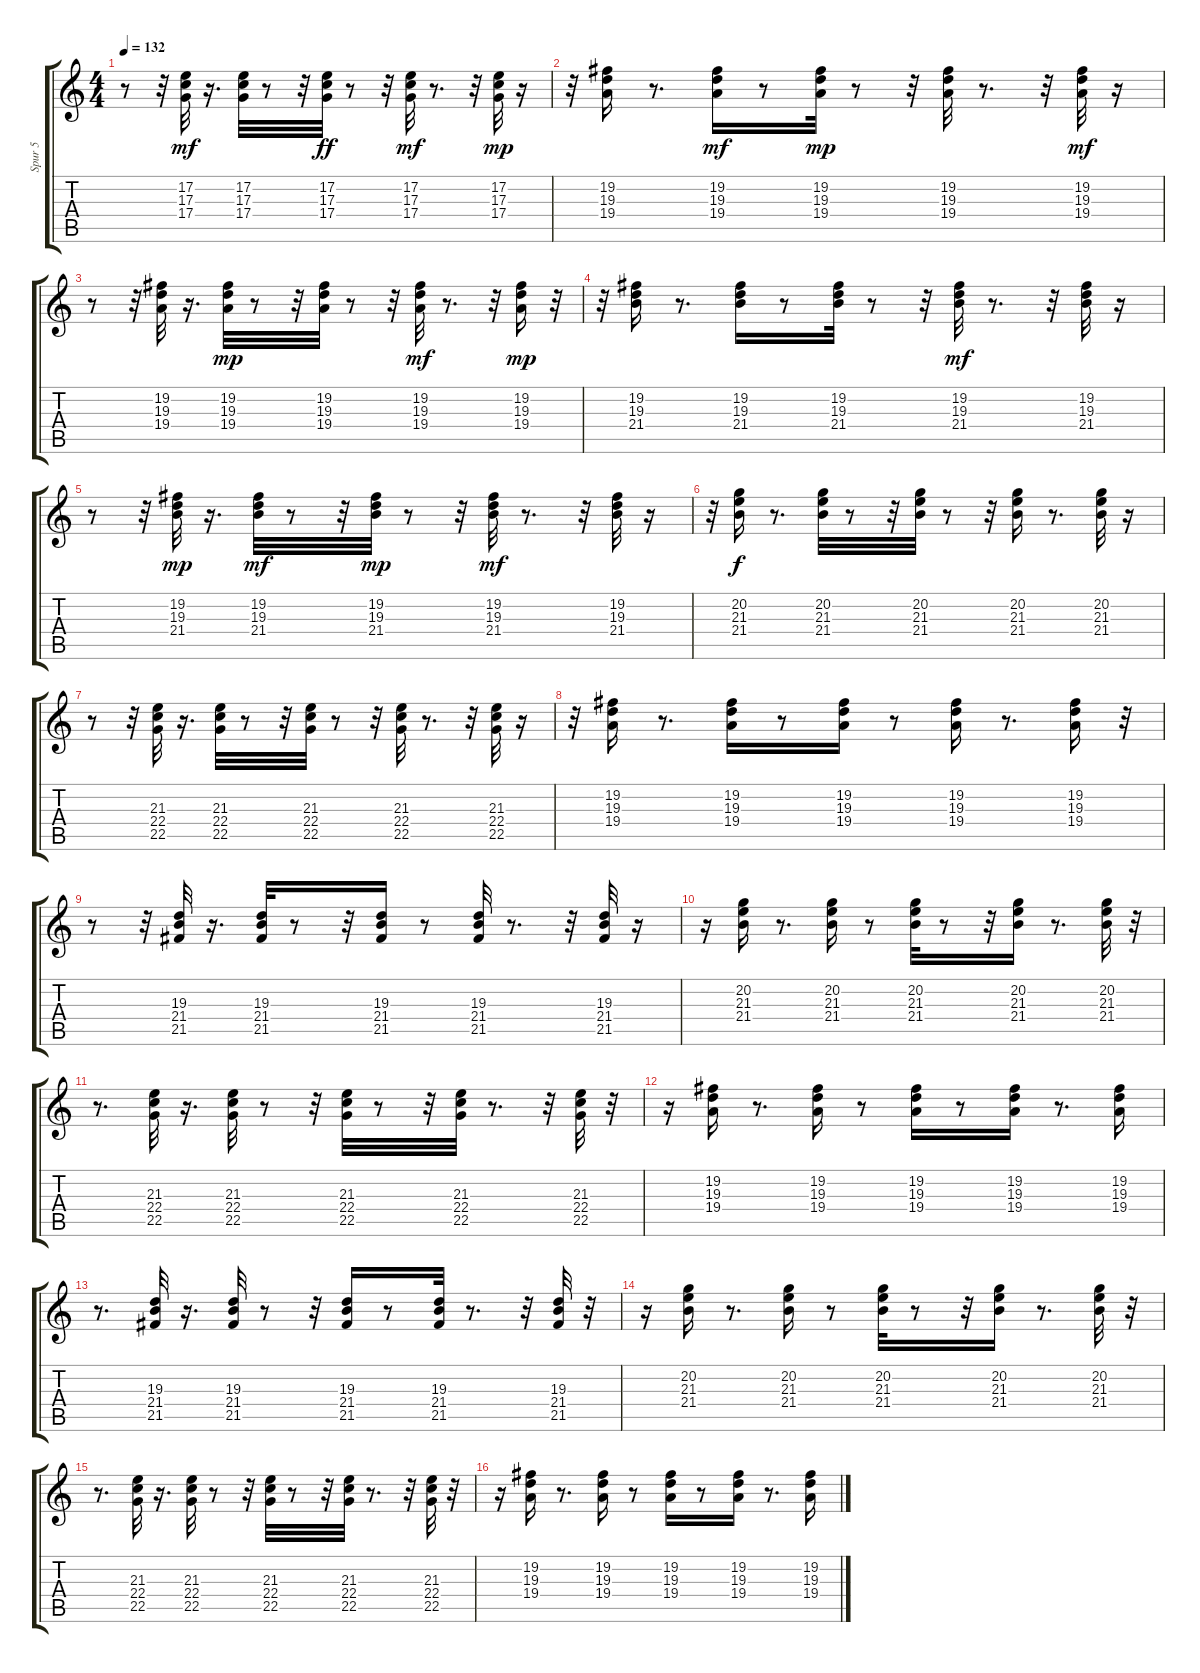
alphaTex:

\track ("Spur 5" "Spur 5") {instrument lead1square}
\staff {score tabs}
\tuning (E4 B3 G3 D3 A2 E2) {hide}
\ts (4 4)
\tempo 132
\clef g2
\ks c
r.8{dy mf} r.32 (17.2 17.3 17.4).32 r.16{d} (17.2 17.3 17.4).32 r.8 r.32 (17.2 17.3 17.4).32{dy ff} r.8 r.32 (17.2 17.3 17.4).32{dy mf} r.8{d} r.32 (17.2 17.3 17.4).32{dy mp} r.16 |
r.32 (19.2 19.3 19.4).16 r.8{d} (19.2 19.3 19.4).16{dy mf} r.8 (19.2 19.3 19.4).32{dy mp} r.8 r.32 (19.2 19.3 19.4).32 r.8{d} r.32 (19.2 19.3 19.4).32{dy mf} r.16 |
r.8 r.32 (19.2 19.3 19.4).32 r.16{d} (19.2 19.3 19.4).32{dy mp} r.8 r.32 (19.2 19.3 19.4).32 r.8 r.32 (19.2 19.3 19.4).32{dy mf} r.8{d} r.32 (19.2 19.3 19.4).16{dy mp} r.32 |
r.32 (19.2 19.3 21.4).16 r.8{d} (19.2 19.3 21.4).16 r.8 (19.2 19.3 21.4).32 r.8 r.32 (19.2 19.3 21.4).32{dy mf} r.8{d} r.32 (19.2 19.3 21.4).32 r.16 |
r.8 r.32 (19.2 19.3 21.4).32{dy mp} r.16{d} (19.2 19.3 21.4).32{dy mf} r.8 r.32 (19.2 19.3 21.4).32{dy mp} r.8 r.32 (19.2 19.3 21.4).32{dy mf} r.8{d} r.32 (19.2 19.3 21.4).32 r.16 |
r.32 (20.2 21.3 21.4).16{dy f} r.8{d} (20.2 21.3 21.4).32 r.8 r.32 (20.2 21.3 21.4).32 r.8 r.32 (20.2 21.3 21.4).16 r.8{d} (20.2 21.3 21.4).32 r.16 |
r.8 r.32 (21.3 22.4 22.5).32 r.16{d} (21.3 22.4 22.5).32 r.8 r.32 (21.3 22.4 22.5).32 r.8 r.32 (21.3 22.4 22.5).32 r.8{d} r.32 (21.3 22.4 22.5).32 r.16 |
r.32 (19.2 19.3 19.4).16 r.8{d} (19.2 19.3 19.4).16 r.8 (19.2 19.3 19.4).16 r.8 (19.2 19.3 19.4).16 r.8{d} (19.2 19.3 19.4).16 r.32 |
r.8 r.32 (19.3 21.4 21.5).32 r.16{d} (19.3 21.4 21.5).32 r.8 r.32 (19.3 21.4 21.5).16 r.8 (19.3 21.4 21.5).32 r.8{d} r.32 (19.3 21.4 21.5).32 r.16 |
r.16 (20.2 21.3 21.4).16 r.8{d} (20.2 21.3 21.4).16 r.8 (20.2 21.3 21.4).32 r.8 r.32 (20.2 21.3 21.4).16 r.8{d} (20.2 21.3 21.4).32 r.32 |
r.8{d} (21.3 22.4 22.5).32 r.16{d} (21.3 22.4 22.5).32 r.8 r.32 (21.3 22.4 22.5).32 r.8 r.32 (21.3 22.4 22.5).32 r.8{d} r.32 (21.3 22.4 22.5).32 r.32 |
r.16 (19.2 19.3 19.4).16 r.8{d} (19.2 19.3 19.4).16 r.8 (19.2 19.3 19.4).16 r.8 (19.2 19.3 19.4).16 r.8{d} (19.2 19.3 19.4).16 |
r.8{d} (19.3 21.4 21.5).32 r.16{d} (19.3 21.4 21.5).32 r.8 r.32 (19.3 21.4 21.5).16 r.8 (19.3 21.4 21.5).32 r.8{d} r.32 (19.3 21.4 21.5).32 r.32 |
r.16 (20.2 21.3 21.4).16 r.8{d} (20.2 21.3 21.4).16 r.8 (20.2 21.3 21.4).32 r.8 r.32 (20.2 21.3 21.4).16 r.8{d} (20.2 21.3 21.4).32 r.32 |
r.8{d} (21.3 22.4 22.5).32 r.16{d} (21.3 22.4 22.5).32 r.8 r.32 (21.3 22.4 22.5).32 r.8 r.32 (21.3 22.4 22.5).32 r.8{d} r.32 (21.3 22.4 22.5).32 r.32 |
r.16 (19.2 19.3 19.4).16 r.8{d} (19.2 19.3 19.4).16 r.8 (19.2 19.3 19.4).16 r.8 (19.2 19.3 19.4).16 r.8{d} (19.2 19.3 19.4).16
